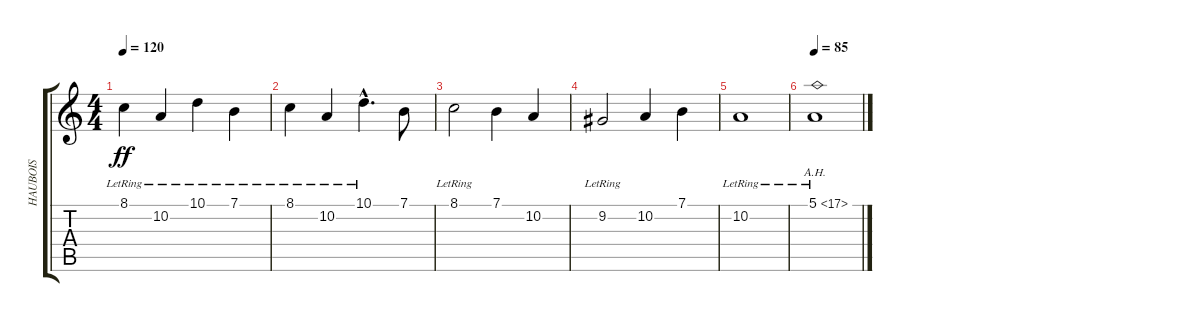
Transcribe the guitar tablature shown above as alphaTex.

\track ("HAUBOIS" "HAUBOIS") {instrument oboe}
\staff {score tabs}
\tuning (E4 B3 G3 D3 A2 E2) {hide}
\ts (4 4)
\tempo 120
\clef g2
\ks c
8.1{lr}.4{dy ff} 10.2{lr}.4 10.1{lr}.4 7.1{lr}.4 |
8.1{lr}.4 10.2{lr}.4 10.1{hac lr}.4{d} 7.1.8 |
8.1{lr}.2 7.1.4 10.2.4 |
9.2{lr}.2 10.2.4 7.1.4 |
10.2{lr}.1 |
\tempo 85
5.1{ah 12 lr}.1
